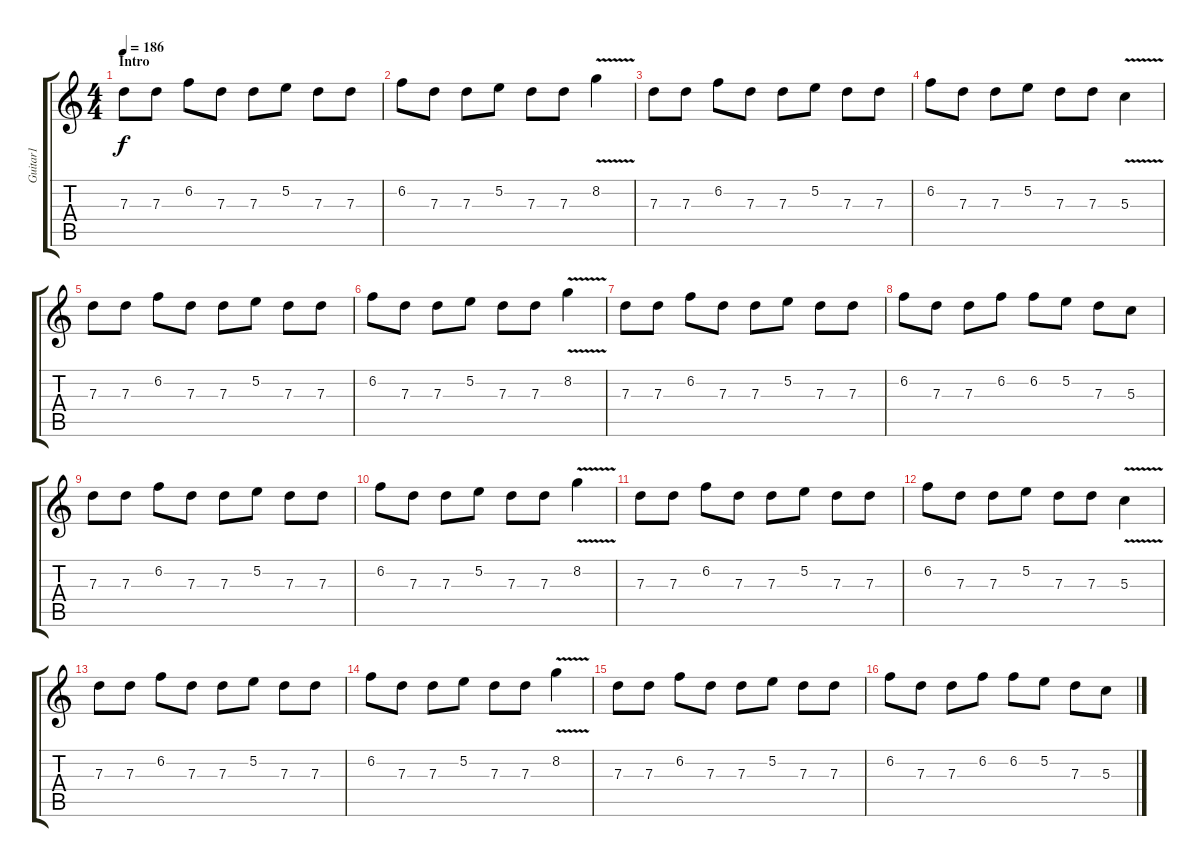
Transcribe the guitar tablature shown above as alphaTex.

\track ("Guitar1" "Guitar1") {instrument distortionguitar}
\staff {score tabs}
\tuning (E4 B3 G3 D3 A2 E2) {hide}
\ts (4 4)
\section ("" "Intro")
\tempo 186
\clef g2
\ks c
7.3.8{dy f instrument distortionguitar} 7.3.8 6.2.8 7.3.8 7.3.8 5.2.8 7.3.8 7.3.8 |
6.2.8 7.3.8 7.3.8 5.2.8 7.3.8 7.3.8 8.2{v}.4 |
7.3.8 7.3.8 6.2.8 7.3.8 7.3.8 5.2.8 7.3.8 7.3.8 |
6.2.8 7.3.8 7.3.8 5.2.8 7.3.8 7.3.8 5.3{v}.4 |
7.3.8 7.3.8 6.2.8 7.3.8 7.3.8 5.2.8 7.3.8 7.3.8 |
6.2.8 7.3.8 7.3.8 5.2.8 7.3.8 7.3.8 8.2{v}.4 |
7.3.8 7.3.8 6.2.8 7.3.8 7.3.8 5.2.8 7.3.8 7.3.8 |
6.2.8 7.3.8 7.3.8 6.2.8 6.2.8 5.2.8 7.3.8 5.3.8 |
7.3.8 7.3.8 6.2.8 7.3.8 7.3.8 5.2.8 7.3.8 7.3.8 |
6.2.8 7.3.8 7.3.8 5.2.8 7.3.8 7.3.8 8.2{v}.4 |
7.3.8 7.3.8 6.2.8 7.3.8 7.3.8 5.2.8 7.3.8 7.3.8 |
6.2.8 7.3.8 7.3.8 5.2.8 7.3.8 7.3.8 5.3{v}.4 |
7.3.8 7.3.8 6.2.8 7.3.8 7.3.8 5.2.8 7.3.8 7.3.8 |
6.2.8 7.3.8 7.3.8 5.2.8 7.3.8 7.3.8 8.2{v}.4 |
7.3.8 7.3.8 6.2.8 7.3.8 7.3.8 5.2.8 7.3.8 7.3.8 |
6.2.8 7.3.8 7.3.8 6.2.8 6.2.8 5.2.8 7.3.8 5.3.8
